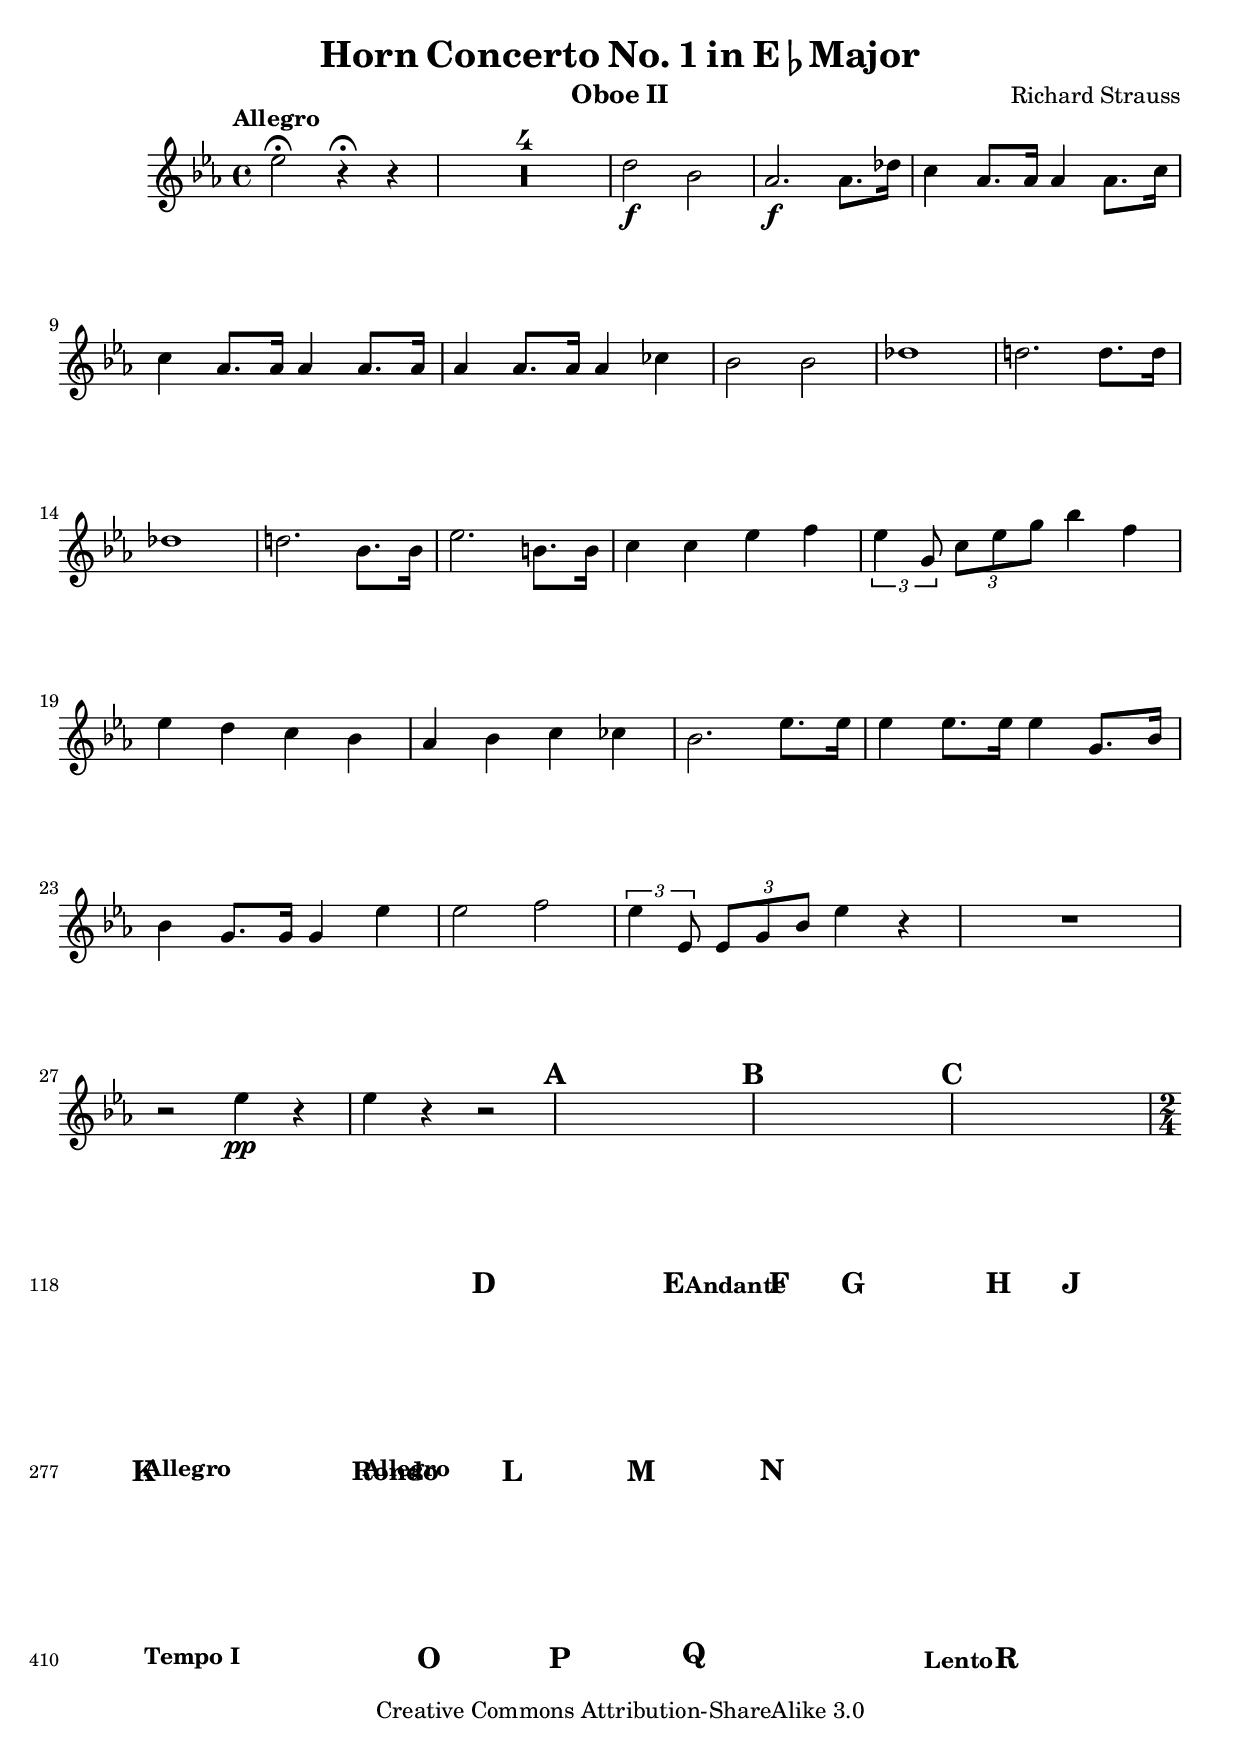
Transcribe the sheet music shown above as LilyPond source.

\version "2.13.33"

\version "2.13.33"

\include "defs.ily"

oboeTwoMvtI = \relative c''
{
  \key ees \major
  ees2\fermata r4\fermata r |
  R1*4 |
  d2\f bes |
  aes2.\f aes8. des16 |
  c4 aes8. aes16 aes4 aes8. c16
  c4 aes8. aes16 aes4 aes8. aes16
  aes4 aes8. aes16 aes4 ces |
  bes2 bes |
  des1 |
  d2. d8. d16 |
  des1 |
  d2. bes8. bes16 |
  ees2. b8. b16 |
  c4 c ees f |
  \times 2/3 {ees4 g,8} \times 2/3 {c8 ees g} bes4 f |
  ees d c bes |
  aes bes c ces |
  bes2. ees8. ees16 |
  ees4 ees8. ees16 ees4 g,8. bes16 |
  bes4 g8. g16 g4 ees' |
  ees2 f |
  \times 2/3 {ees4 ees,8} \times 2/3 {ees8 g bes} ees4 r |
  R1 |
  r2 ees4\pp r |
  ees4 r r2 |

  %A
}

oboeTwoMvtII = \relative c'
{
}

oboeTwoMvtIII = \relative c'
{
}

oboeTwo = {\oboeTwoMvtI \oboeTwoMvtII \oboeTwoMvtIII}


instrument = \markup {Oboe II}
notes = \oboeTwo

\include "part.ily"
